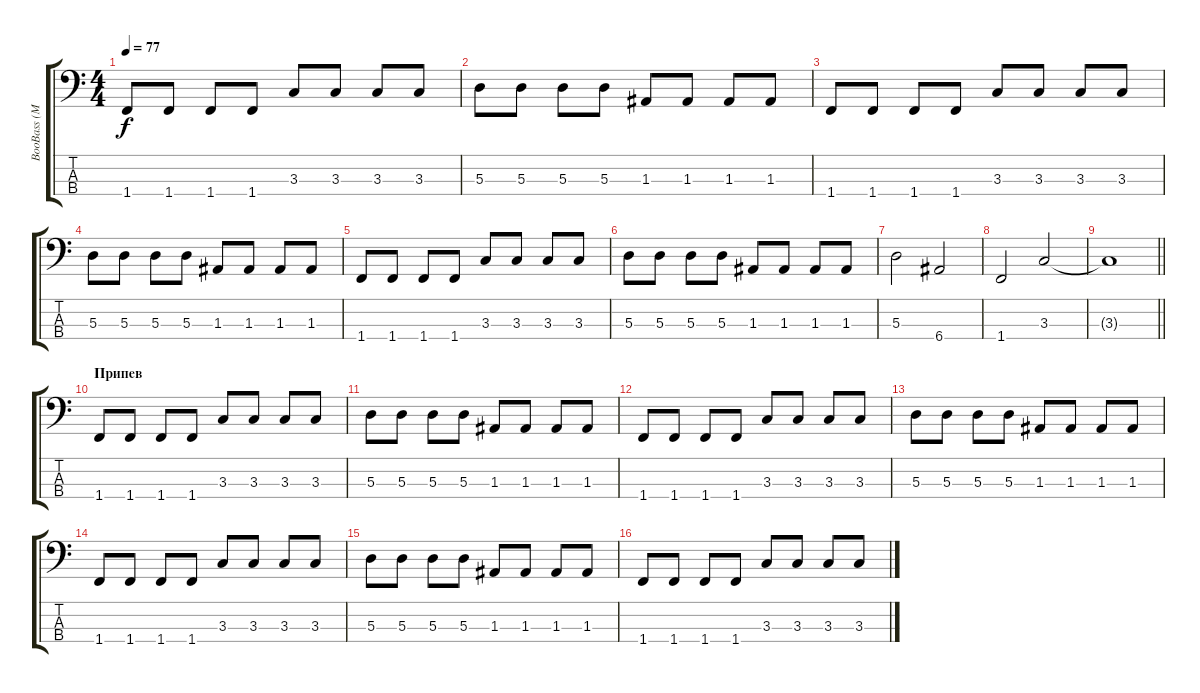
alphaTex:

\track ("BooBass (MIDI)" "BooBass (M") {instrument electricbasspick}
\staff {score tabs}
\tuning (G2 D2 A1 E1) {hide}
\ts (4 4)
\tempo 77
\clef f4
\ks c
1.4.8{dy f} 1.4.8 1.4.8 1.4.8 3.3.8 3.3.8 3.3.8 3.3.8 |
5.3.8 5.3.8 5.3.8 5.3.8 1.3.8 1.3.8 1.3.8 1.3.8 |
1.4.8 1.4.8 1.4.8 1.4.8 3.3.8 3.3.8 3.3.8 3.3.8 |
5.3.8 5.3.8 5.3.8 5.3.8 1.3.8 1.3.8 1.3.8 1.3.8 |
1.4.8 1.4.8 1.4.8 1.4.8 3.3.8 3.3.8 3.3.8 3.3.8 |
5.3.8 5.3.8 5.3.8 5.3.8 1.3.8 1.3.8 1.3.8 1.3.8 |
5.3.2 6.4.2 |
1.4.2 3.3.2 |
\barLineRight lightlight
3.3{t}.1 |
\section ("" "Припев")
1.4.8 1.4.8 1.4.8 1.4.8 3.3.8 3.3.8 3.3.8 3.3.8 |
5.3.8 5.3.8 5.3.8 5.3.8 1.3.8 1.3.8 1.3.8 1.3.8 |
1.4.8 1.4.8 1.4.8 1.4.8 3.3.8 3.3.8 3.3.8 3.3.8 |
5.3.8 5.3.8 5.3.8 5.3.8 1.3.8 1.3.8 1.3.8 1.3.8 |
1.4.8 1.4.8 1.4.8 1.4.8 3.3.8 3.3.8 3.3.8 3.3.8 |
5.3.8 5.3.8 5.3.8 5.3.8 1.3.8 1.3.8 1.3.8 1.3.8 |
1.4.8 1.4.8 1.4.8 1.4.8 3.3.8 3.3.8 3.3.8 3.3.8
